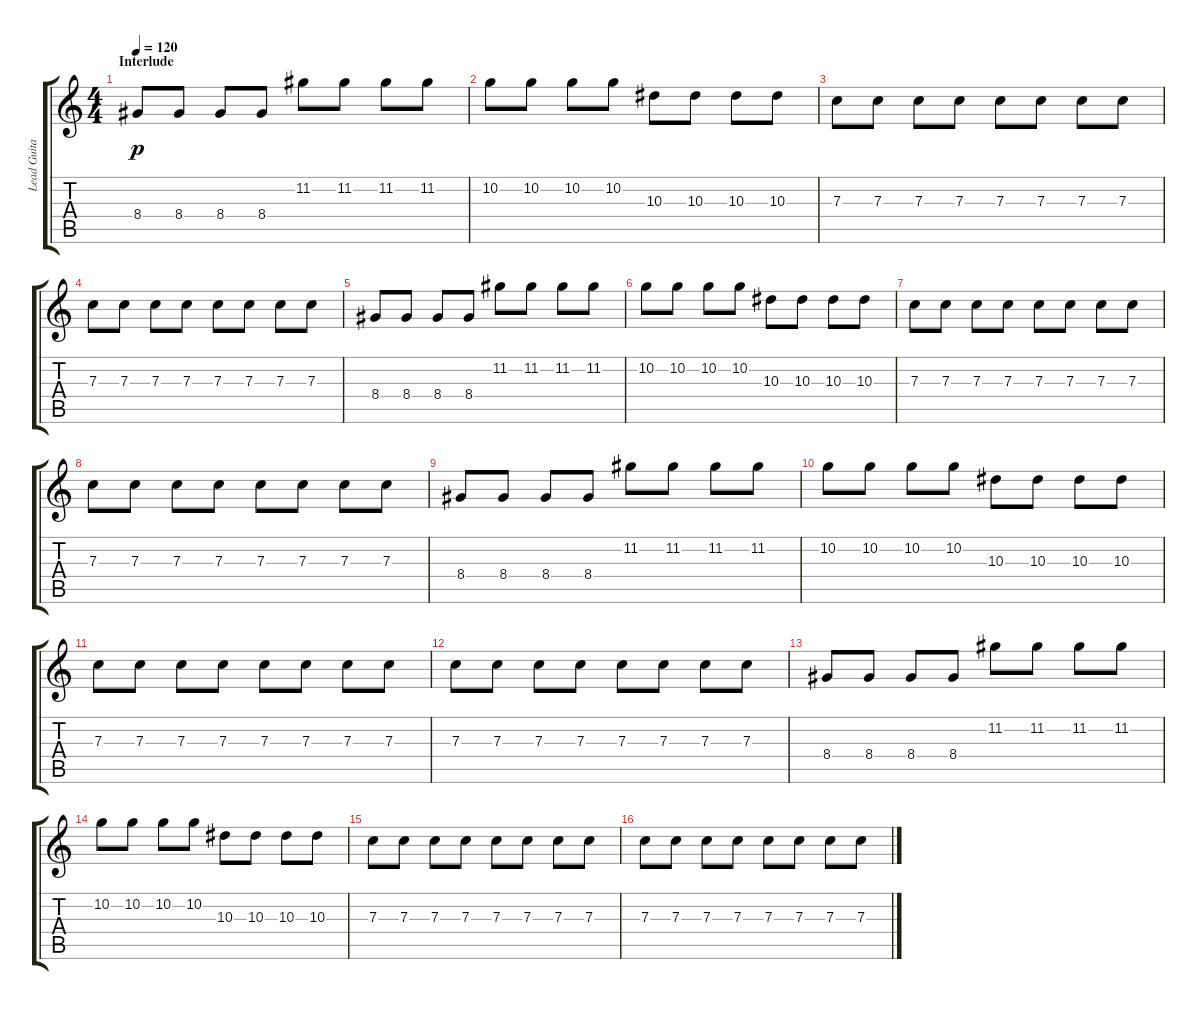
\track ("Lead Guitar (Right)" "Lead Guita") {instrument distortionguitar}
\staff {score tabs}
\tuning (D4 A3 F3 C3 G2 C2) {hide}
\ts (4 4)
\section ("" "Interlude")
\tempo 120
\clef g2
\ks c
8.4.8{dy p} 8.4.8 8.4.8 8.4.8 11.2.8 11.2.8 11.2.8 11.2.8 |
10.2.8 10.2.8 10.2.8 10.2.8 10.3.8 10.3.8 10.3.8 10.3.8 |
7.3.8 7.3.8 7.3.8 7.3.8 7.3.8 7.3.8 7.3.8 7.3.8 |
7.3.8 7.3.8 7.3.8 7.3.8 7.3.8 7.3.8 7.3.8 7.3.8 |
8.4.8 8.4.8 8.4.8 8.4.8 11.2.8 11.2.8 11.2.8 11.2.8 |
10.2.8 10.2.8 10.2.8 10.2.8 10.3.8 10.3.8 10.3.8 10.3.8 |
7.3.8 7.3.8 7.3.8 7.3.8 7.3.8 7.3.8 7.3.8 7.3.8 |
7.3.8 7.3.8 7.3.8 7.3.8 7.3.8 7.3.8 7.3.8 7.3.8 |
8.4.8 8.4.8 8.4.8 8.4.8 11.2.8 11.2.8 11.2.8 11.2.8 |
10.2.8 10.2.8 10.2.8 10.2.8 10.3.8 10.3.8 10.3.8 10.3.8 |
7.3.8 7.3.8 7.3.8 7.3.8 7.3.8 7.3.8 7.3.8 7.3.8 |
7.3.8 7.3.8 7.3.8 7.3.8 7.3.8 7.3.8 7.3.8 7.3.8 |
8.4.8 8.4.8 8.4.8 8.4.8 11.2.8 11.2.8 11.2.8 11.2.8 |
10.2.8 10.2.8 10.2.8 10.2.8 10.3.8 10.3.8 10.3.8 10.3.8 |
7.3.8 7.3.8 7.3.8 7.3.8 7.3.8 7.3.8 7.3.8 7.3.8 |
7.3.8 7.3.8 7.3.8 7.3.8 7.3.8 7.3.8 7.3.8 7.3.8
